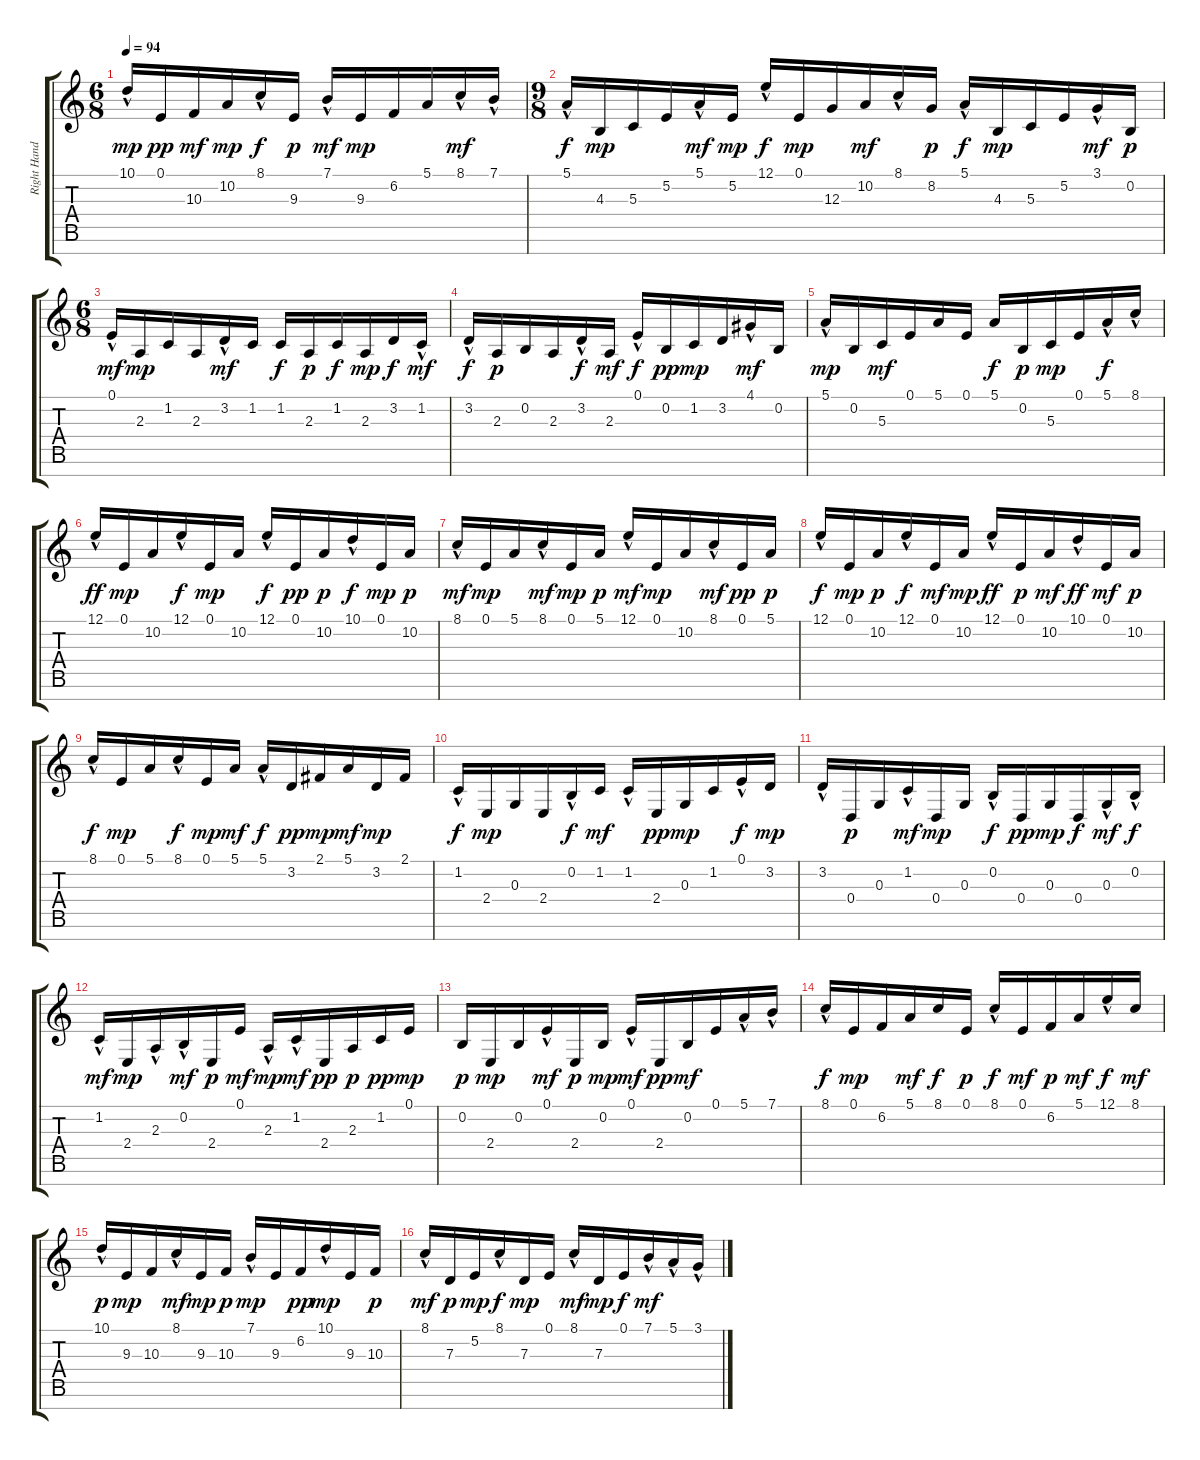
\track ("Right Hand Piano" "Right Hand") {instrument acousticgrandpiano}
\staff {score tabs}
\tuning (E4 B3 G3 D3 A2 E2 B1) {hide}
\ts (6 8)
\tempo 94
\clef g2
\ks c
10.1{hac}.16{dy mp} 0.1.16{dy pp} 10.3.16{dy mf} 10.2.16{dy mp} 8.1{hac}.16{dy f} 9.3.16{dy p} 7.1{hac}.16{dy mf} 9.3.16{dy mp} 6.2.16 5.1.16 8.1{hac}.16{dy mf} 7.1{hac}.16 |
\ts (9 8)
5.1{hac}.16{dy f} 4.3.16{dy mp} 5.3.16 5.2.16 5.1{hac}.16{dy mf} 5.2.16{dy mp} 12.1{hac}.16{dy f} 0.1.16{dy mp} 12.3.16 10.2.16{dy mf} 8.1{hac}.16 8.2.16{dy p} 5.1{hac}.16{dy f} 4.3.16{dy mp} 5.3.16 5.2.16 3.1{hac}.16{dy mf} 0.2.16{dy p} |
\ts (6 8)
0.1{hac}.16{dy mf} 2.3.16{dy mp} 1.2.16 2.3.16 3.2{hac}.16{dy mf} 1.2.16 1.2.16{dy f} 2.3.16{dy p} 1.2.16{dy f} 2.3.16{dy mp} 3.2.16{dy f} 1.2{hac}.16{dy mf} |
3.2{hac}.16{dy f} 2.3.16{dy p} 0.2.16 2.3.16 3.2{hac}.16{dy f} 2.3.16{dy mf} 0.1{hac}.16{dy f} 0.2.16{dy pp} 1.2.16{dy mp} 3.2.16 4.1{hac}.16{dy mf} 0.2.16 |
5.1{hac}.16{dy mp} 0.2.16 5.3.16{dy mf} 0.1.16 5.1.16 0.1.16 5.1.16{dy f} 0.2.16{dy p} 5.3.16{dy mp} 0.1.16 5.1{hac}.16{dy f} 8.1{hac}.16 |
12.1{hac}.16{dy ff} 0.1.16{dy mp} 10.2.16 12.1{hac}.16{dy f} 0.1.16{dy mp} 10.2.16 12.1{hac}.16{dy f} 0.1.16{dy pp} 10.2.16{dy p} 10.1{hac}.16{dy f} 0.1.16{dy mp} 10.2.16{dy p} |
8.1{hac}.16{dy mf} 0.1.16{dy mp} 5.1.16 8.1{hac}.16{dy mf} 0.1.16{dy mp} 5.1.16{dy p} 12.1{hac}.16{dy mf} 0.1.16{dy mp} 10.2.16 8.1{hac}.16{dy mf} 0.1.16{dy pp} 5.1.16{dy p} |
12.1{hac}.16{dy f} 0.1.16{dy mp} 10.2.16{dy p} 12.1{hac}.16{dy f} 0.1.16{dy mf} 10.2.16{dy mp} 12.1{hac}.16{dy ff} 0.1.16{dy p} 10.2.16{dy mf} 10.1{hac}.16{dy ff} 0.1.16{dy mf} 10.2.16{dy p} |
8.1{hac}.16{dy f} 0.1.16{dy mp} 5.1.16 8.1{hac}.16{dy f} 0.1.16{dy mp} 5.1.16{dy mf} 5.1{hac}.16{dy f} 3.2.16{dy pp} 2.1.16{dy mp} 5.1.16{dy mf} 3.2.16{dy mp} 2.1.16 |
1.2{hac}.16{dy f} 2.4.16{dy mp} 0.3.16 2.4.16 0.2{hac}.16{dy f} 1.2.16{dy mf} 1.2{hac}.16 2.4.16{dy pp} 0.3.16{dy mp} 1.2.16 0.1{hac}.16{dy f} 3.2.16{dy mp} |
3.2{hac}.16 0.4.16{dy p} 0.3.16 1.2{hac}.16{dy mf} 0.4.16{dy mp} 0.3.16 0.2{hac}.16{dy f} 0.4.16{dy pp} 0.3.16{dy mp} 0.4.16{dy f} 0.3{hac}.16{dy mf} 0.2{hac}.16{dy f} |
1.2{hac}.16{dy mf} 2.4.16{dy mp} 2.3{hac}.16 0.2{hac}.16{dy mf} 2.4.16{dy p} 0.1.16{dy mf} 2.3{hac}.16{dy mp} 1.2{hac}.16{dy mf} 2.4.16{dy pp} 2.3.16{dy p} 1.2.16{dy pp} 0.1.16{dy mp} |
0.2.16{dy p} 2.4.16{dy mp} 0.2.16 0.1{hac}.16{dy mf} 2.4.16{dy p} 0.2.16{dy mp} 0.1{hac}.16{dy mf} 2.4.16{dy pp} 0.2.16{dy mf} 0.1.16 5.1{hac}.16 7.1{hac}.16 |
8.1{hac}.16{dy f} 0.1.16{dy mp} 6.2.16 5.1.16{dy mf} 8.1.16{dy f} 0.1.16{dy p} 8.1{hac}.16{dy f} 0.1.16{dy mf} 6.2.16{dy p} 5.1.16{dy mf} 12.1{hac}.16{dy f} 8.1.16{dy mf} |
10.1{hac}.16{dy p} 9.3.16{dy mp} 10.3.16 8.1{hac}.16{dy mf} 9.3.16{dy mp} 10.3.16{dy p} 7.1{hac}.16{dy mp} 9.3.16 6.2.16{dy pp} 10.1{hac}.16{dy mp} 9.3.16 10.3.16{dy p} |
8.1{hac}.16{dy mf} 7.3.16{dy p} 5.2.16{dy mp} 8.1{hac}.16{dy f} 7.3.16{dy mp} 0.1.16 8.1{hac}.16{dy mf} 7.3.16{dy mp} 0.1.16{dy f} 7.1{hac}.16{dy mf} 5.1{hac}.16 3.1{hac}.16
